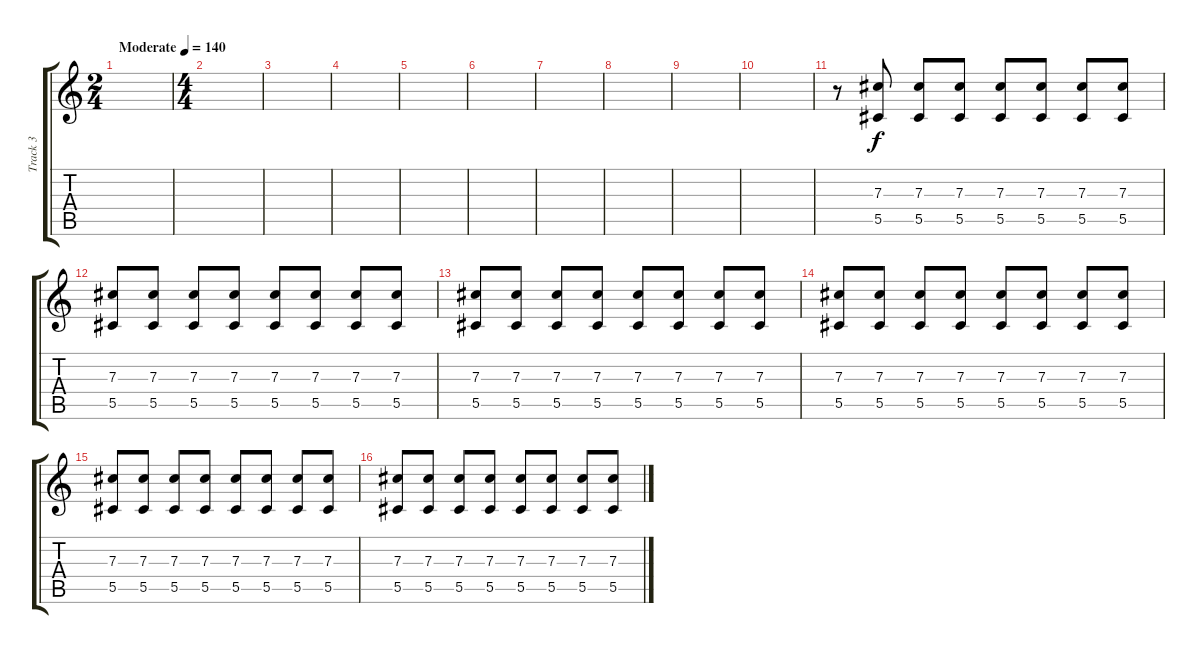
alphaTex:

\track ("Track 3" "Track 3") {instrument distortionguitar}
\staff {score tabs}
\tuning (Eb4 Bb3 Gb3 Db3 Ab2 Db2) {hide}
\ts (2 4)
\tempo (140 "Moderate")
\clef g2
\ks c
|
\ts (4 4)
|
|
|
|
|
|
|
|
|
r.8 (7.3 5.5).8 (7.3 5.5).8 (7.3 5.5).8 (7.3 5.5).8 (7.3 5.5).8 (7.3 5.5).8 (7.3 5.5).8 |
(7.3 5.5).8 (7.3 5.5).8 (7.3 5.5).8 (7.3 5.5).8 (7.3 5.5).8 (7.3 5.5).8 (7.3 5.5).8 (7.3 5.5).8 |
(7.3 5.5).8 (7.3 5.5).8 (7.3 5.5).8 (7.3 5.5).8 (7.3 5.5).8 (7.3 5.5).8 (7.3 5.5).8 (7.3 5.5).8 |
(7.3 5.5).8 (7.3 5.5).8 (7.3 5.5).8 (7.3 5.5).8 (7.3 5.5).8 (7.3 5.5).8 (7.3 5.5).8 (7.3 5.5).8 |
(7.3 5.5).8 (7.3 5.5).8 (7.3 5.5).8 (7.3 5.5).8 (7.3 5.5).8 (7.3 5.5).8 (7.3 5.5).8 (7.3 5.5).8 |
(7.3 5.5).8 (7.3 5.5).8 (7.3 5.5).8 (7.3 5.5).8 (7.3 5.5).8 (7.3 5.5).8 (7.3 5.5).8 (7.3 5.5).8
